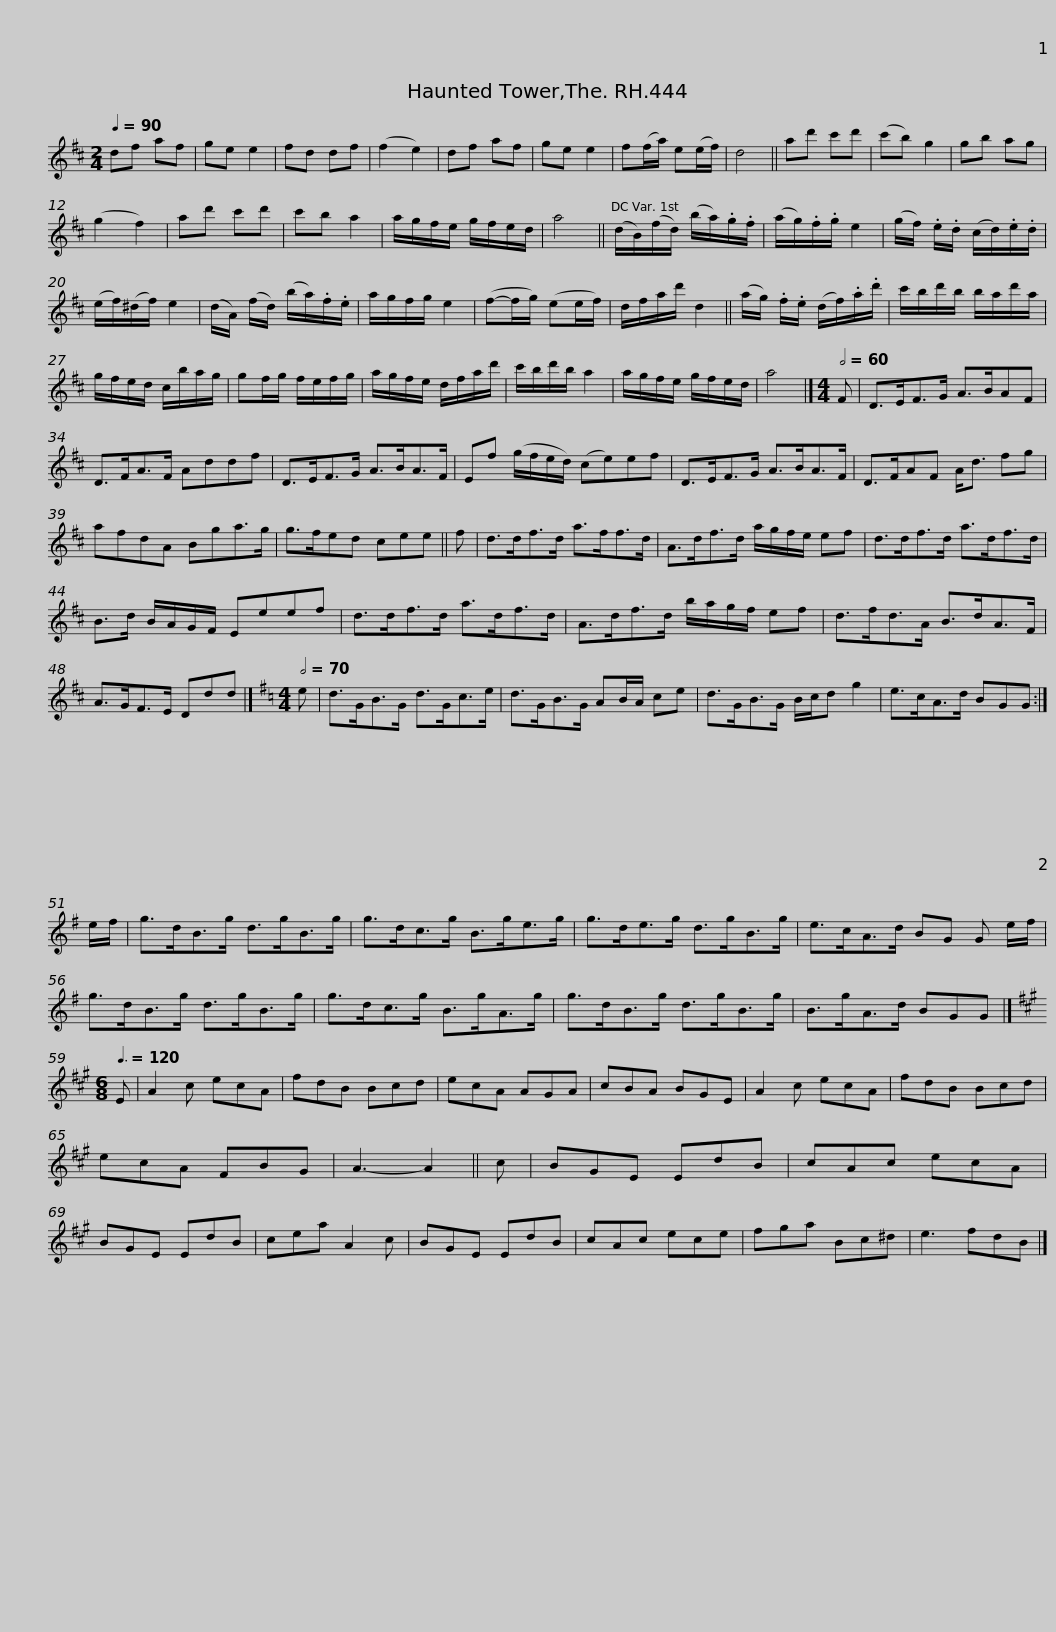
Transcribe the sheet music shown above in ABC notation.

X:1
L:1/8
Q:1/4=90
M:2/4
I:linebreak $
K:D
V:1 treble
V:1
 df af | ge e2 | fd df | (f2 e2) | df af | %5
 ge e2 | f(f/a/) e(e/f/) | d4 ||$ ad' c'd' | (c'b) g2 | %10
 gb ag | (g2 f2) | ad' c'd' | c'b a2 | a/g/f/e/ g/f/e/d/ | %15
 a4 ||$ (d/B/)(f/d/) (b/a/).g/.f/ | (a/g/).f/.g/ e2 | (g/f/) .e/.d/ (c/d/).e/.d/ | (e/f/)(^d/f/) e2 |$ %20
 (d/A/) (f/d/) (b/a/).f/.e/ | a/g/f/g/ e2 | (f-f/g/) (ee/f/) | d/f/a/d'/ d2 ||$ (a/g/) .f/.e/ (d/f/).a/.d'/ | %25
 c'/b/d'/b/ b/a/d'/a/ | g/f/e/d/ c/b/a/g/ | gf/g/ f/e/f/g/ |$ a/g/f/e/ d/f/a/d'/ | c'/b/d'/b/ a2 | %30
 a/g/f/e/ g/f/e/d/ | a4 |][M:4/4][Q:1/2=60] F | D>EF>G A>BAF | D>FA>F Addf |$ %35
 D>EF>G A>BA>F | Ef (g/f/e/d/) (ce)ef |$ D>EF>G A>BA>F | D>FAF A<d fg | afdA Bga>g | %40
 g>fed cee ||$ f | d>df>d a>ff>d | A>df>d a/g/f/e/ ef | d>df>d a>df>d | %45
 B>d B/A/G/F/ Eeef |$ d>df>d a>df>d | A>df>d b/a/g/f/ ef | d>fd>A B>dA>F | A>GF>E Ddd |] %50
[K:G][M:4/4][Q:1/2=70] e |$ d>GB>G d>Gc>e | d>GB>G AB/A/ ce | d>GB>G B/c/d g2 | e>cA>d BGG :|$ %55
 e/f/ | g>dB>g d>gB>g | g>dc>g B>ge>g | g>de>g d>gB>g | e>cA>d BG G e/f/ |$ %60
 g>dB>g d>gB>g | g>dc>g B>gA>g | g>dB>g d>gB>g | B>gA>d BGG |][K:A][M:6/8][Q:3/8=120] E |$ %65
 A2 c ecA | fdB Bcd | ecA AGA | cBA BGE |$ A2 c ecA | %70
 fdB Bcd | ecA FBG | A3- A2 ||$ c | BGE EdB | %75
 cAc ecA | BGE EdB | cea A2 c |$ BGE EdB | cAc ece | %80
 fga Bc^d | e3 fdB |] %82
